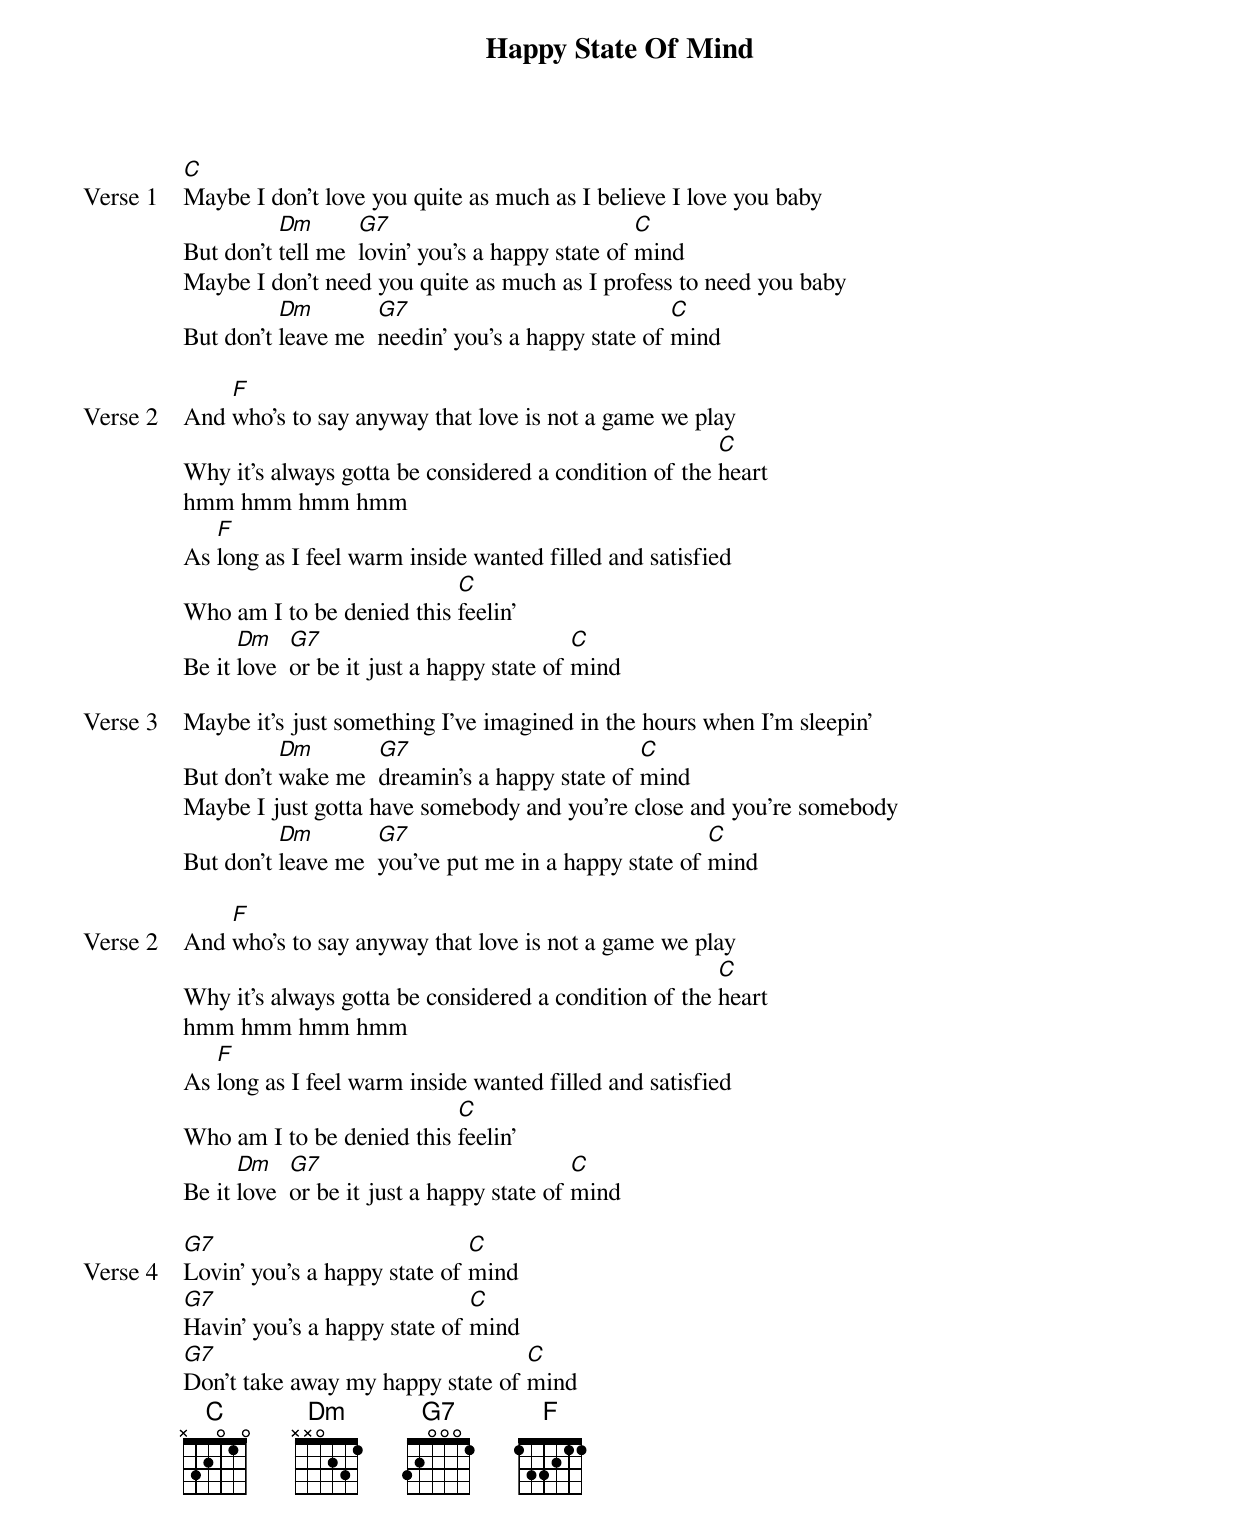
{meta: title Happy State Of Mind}
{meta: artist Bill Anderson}

{start_of_verse: Verse 1}
[C]Maybe I don't love you quite as much as I believe I love you baby
But don't [Dm]tell me  [G7]lovin' you's a happy state of [C]mind
Maybe I don't need you quite as much as I profess to need you baby
But don't [Dm]leave me  [G7]needin' you's a happy state of [C]mind
{end_of_verse}

{start_of_verse: Verse 2}
And [F]who's to say anyway that love is not a game we play
Why it's always gotta be considered a condition of the [C]heart
hmm hmm hmm hmm
As [F]long as I feel warm inside wanted filled and satisfied
Who am I to be denied this [C]feelin'
Be it [Dm]love  [G7]or be it just a happy state of [C]mind
{end_of_verse}

{start_of_verse: Verse 3}
Maybe it's just something I've imagined in the hours when I'm sleepin'
But don't [Dm]wake me  [G7]dreamin's a happy state of [C]mind
Maybe I just gotta have somebody and you're close and you're somebody
But don't [Dm]leave me  [G7]you've put me in a happy state of [C]mind
{end_of_verse}

{start_of_verse: Verse 2}
And [F]who's to say anyway that love is not a game we play
Why it's always gotta be considered a condition of the [C]heart
hmm hmm hmm hmm
As [F]long as I feel warm inside wanted filled and satisfied
Who am I to be denied this [C]feelin'
Be it [Dm]love  [G7]or be it just a happy state of [C]mind
{end_of_verse}

{start_of_verse: Verse 4}
[G7]Lovin' you's a happy state of [C]mind
[G7]Havin' you's a happy state of [C]mind
[G7]Don't take away my happy state of [C]mind
{end_of_verse}
